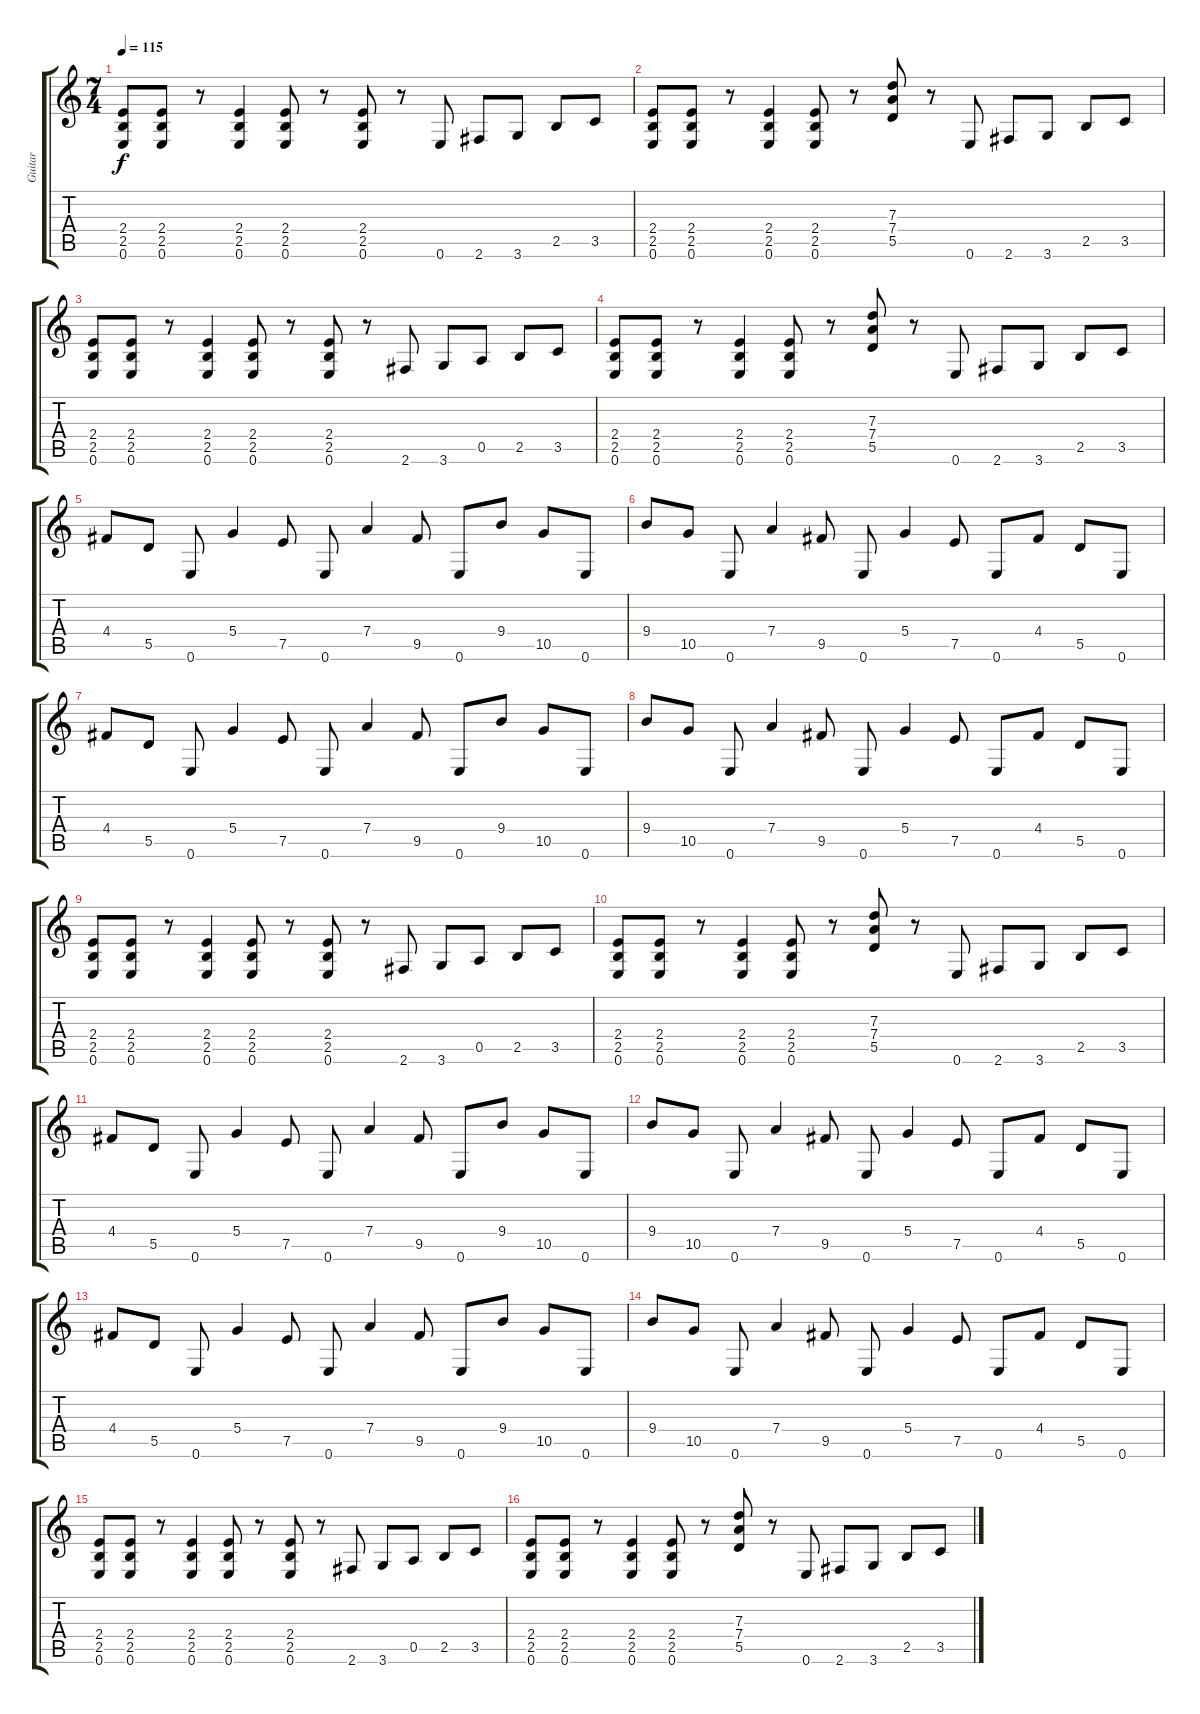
\track ("Guitar" "Guitar") {instrument distortionguitar}
\staff {score tabs}
\tuning (E4 B3 G3 D3 A2 E2) {hide}
\ts (7 4)
\tempo 115
\clef g2
\ks c
(2.4 2.5 0.6).8{dy f} (2.4 2.5 0.6).8 r.8 (2.4 2.5 0.6).4 (2.4 2.5 0.6).8 r.8 (2.4 2.5 0.6).8 r.8 0.6.8 2.6.8 3.6.8 2.5.8 3.5.8 |
(2.4 2.5 0.6).8 (2.4 2.5 0.6).8 r.8 (2.4 2.5 0.6).4 (2.4 2.5 0.6).8 r.8 (7.3 7.4 5.5).8 r.8 0.6.8 2.6.8 3.6.8 2.5.8 3.5.8 |
(2.4 2.5 0.6).8 (2.4 2.5 0.6).8 r.8 (2.4 2.5 0.6).4 (2.4 2.5 0.6).8 r.8 (2.4 2.5 0.6).8 r.8 2.6.8 3.6.8 0.5.8 2.5.8 3.5.8 |
(2.4 2.5 0.6).8 (2.4 2.5 0.6).8 r.8 (2.4 2.5 0.6).4 (2.4 2.5 0.6).8 r.8 (7.3 7.4 5.5).8 r.8 0.6.8 2.6.8 3.6.8 2.5.8 3.5.8 |
4.4.8 5.5.8 0.6.8 5.4.4 7.5.8 0.6.8 7.4.4 9.5.8 0.6.8 9.4.8 10.5.8 0.6.8 |
9.4.8 10.5.8 0.6.8 7.4.4 9.5.8 0.6.8 5.4.4 7.5.8 0.6.8 4.4.8 5.5.8 0.6.8 |
4.4.8 5.5.8 0.6.8 5.4.4 7.5.8 0.6.8 7.4.4 9.5.8 0.6.8 9.4.8 10.5.8 0.6.8 |
9.4.8 10.5.8 0.6.8 7.4.4 9.5.8 0.6.8 5.4.4 7.5.8 0.6.8 4.4.8 5.5.8 0.6.8 |
(2.4 2.5 0.6).8 (2.4 2.5 0.6).8 r.8 (2.4 2.5 0.6).4 (2.4 2.5 0.6).8 r.8 (2.4 2.5 0.6).8 r.8 2.6.8 3.6.8 0.5.8 2.5.8 3.5.8 |
(2.4 2.5 0.6).8 (2.4 2.5 0.6).8 r.8 (2.4 2.5 0.6).4 (2.4 2.5 0.6).8 r.8 (7.3 7.4 5.5).8 r.8 0.6.8 2.6.8 3.6.8 2.5.8 3.5.8 |
4.4.8 5.5.8 0.6.8 5.4.4 7.5.8 0.6.8 7.4.4 9.5.8 0.6.8 9.4.8 10.5.8 0.6.8 |
9.4.8 10.5.8 0.6.8 7.4.4 9.5.8 0.6.8 5.4.4 7.5.8 0.6.8 4.4.8 5.5.8 0.6.8 |
4.4.8 5.5.8 0.6.8 5.4.4 7.5.8 0.6.8 7.4.4 9.5.8 0.6.8 9.4.8 10.5.8 0.6.8 |
9.4.8 10.5.8 0.6.8 7.4.4 9.5.8 0.6.8 5.4.4 7.5.8 0.6.8 4.4.8 5.5.8 0.6.8 |
(2.4 2.5 0.6).8 (2.4 2.5 0.6).8 r.8 (2.4 2.5 0.6).4 (2.4 2.5 0.6).8 r.8 (2.4 2.5 0.6).8 r.8 2.6.8 3.6.8 0.5.8 2.5.8 3.5.8 |
(2.4 2.5 0.6).8 (2.4 2.5 0.6).8 r.8 (2.4 2.5 0.6).4 (2.4 2.5 0.6).8 r.8 (7.3 7.4 5.5).8 r.8 0.6.8 2.6.8 3.6.8 2.5.8 3.5.8
